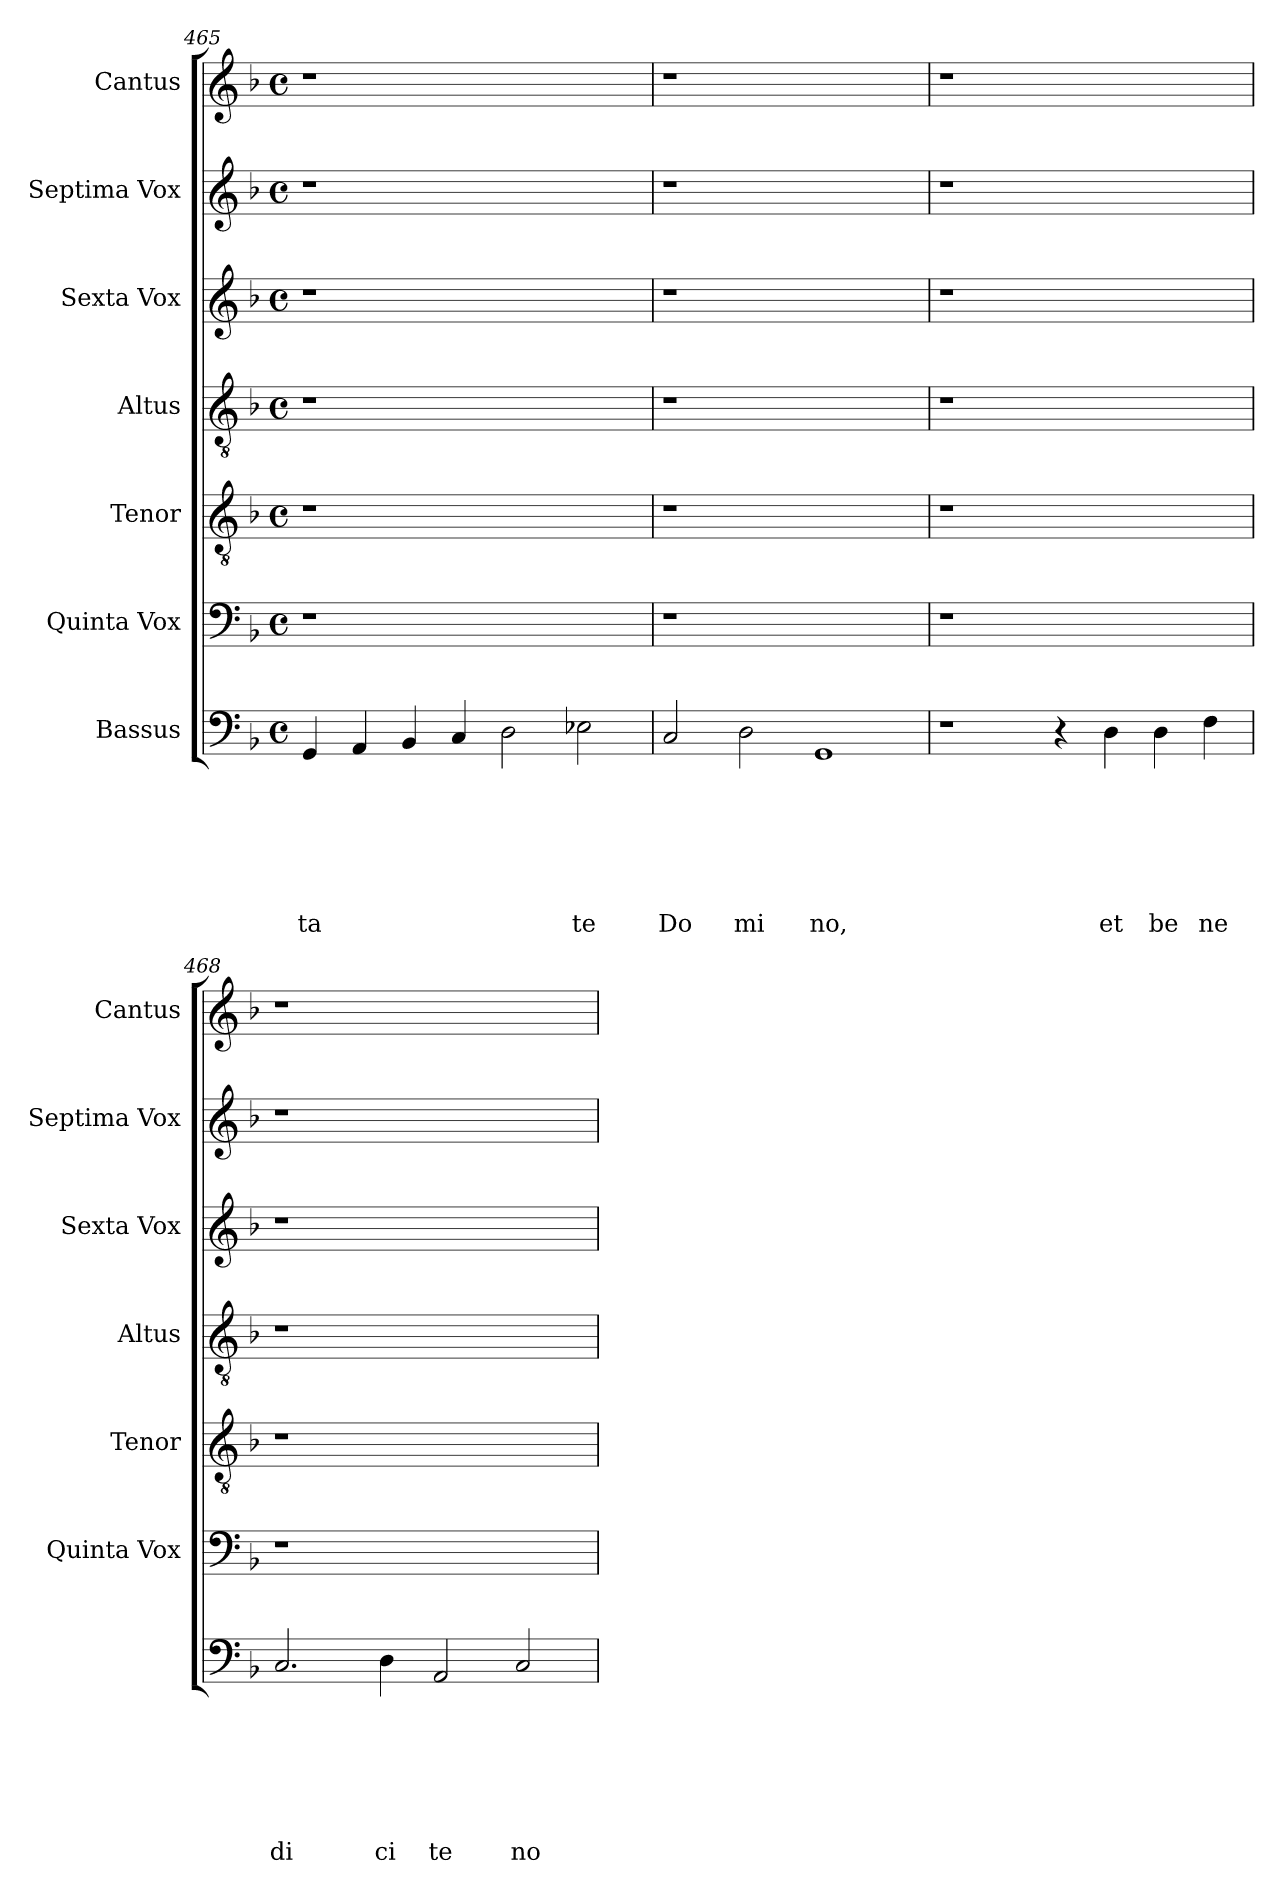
**kern	**text	**text	**text	**text	**text	**text	**text	**kern	**kern	**kern	**kern	**kern	**kern
*part7	*part7	*part7	*part7	*part7	*part7	*part7	*part7	*part6	*part5	*part4	*part3	*part2	*part1
*staff7	*staff7	*staff7	*staff7	*staff7	*staff7	*staff7	*staff7	*staff6	*staff5	*staff4	*staff3	*staff2	*staff1
*I"Bassus	*	*	*	*	*	*	*	*I"Quinta Vox	*I"Tenor	*I"Altus	*I"Sexta Vox	*I"Septima Vox	*I"Cantus
*	*	*	*	*	*	*	*	*I'Quinta Vox	*I'Tenor	*I'Altus	*I'Sexta Vox	*I'Septima Vox	*I'Cantus
!!LO:LB:g=z
*clefF4	*	*	*	*	*	*	*	*clefF4	*clefGv2	*clefGv2	*clefG2	*clefG2	*clefG2
*k[b-]	*	*	*	*	*	*	*	*k[b-]	*k[b-]	*k[b-]	*k[b-]	*k[b-]	*k[b-]
*F:	*	*	*	*	*	*	*	*F:	*F:	*F:	*F:	*F:	*F:
*M4/4	*	*	*	*	*	*	*	*M4/4	*M4/4	*M4/4	*M4/4	*M4/4	*M4/4
*met(c)	*	*	*	*	*	*	*	*met(c)	*met(c)	*met(c)	*met(c)	*met(c)	*met(c)
=465	=465	=465	=465	=465	=465	=465	=465	=465	=465	=465	=465	=465	=465
!	!	!	!	!	!	!	!LO:LY:b	!	!	!	!	!	!
4GG/	.	.	.	.	.	.	ta	1r	1r	1r	1r	1r	1r
4AA/	.	.	.	.	.	.	.	.	.	.	.	.	.
4BB-/	.	.	.	.	.	.	.	.	.	.	.	.	.
4C/	.	.	.	.	.	.	.	.	.	.	.	.	.
2D\	.	.	.	.	.	.	.	1ryy	1ryy	1ryy	1ryy	1ryy	1ryy
!	!	!	!	!	!	!	!LO:LY:b	!	!	!	!	!	!
2E-X\	.	.	.	.	.	.	te	.	.	.	.	.	.
=466	=466	=466	=466	=466	=466	=466	=466	=466	=466	=466	=466	=466	=466
!	!	!	!	!	!	!	!LO:LY:b	!	!	!	!	!	!
2C/	.	.	.	.	.	.	Do	1r	1r	1r	1r	1r	1r
!	!	!	!	!	!	!	!LO:LY:b	!	!	!	!	!	!
2D\	.	.	.	.	.	.	mi	.	.	.	.	.	.
!	!	!	!	!	!	!	!LO:LY:b	!	!	!	!	!	!
1GG	.	.	.	.	.	.	no,	1ryy	1ryy	1ryy	1ryy	1ryy	1ryy
=467	=467	=467	=467	=467	=467	=467	=467	=467	=467	=467	=467	=467	=467
1r	.	.	.	.	.	.	.	1r	1r	1r	1r	1r	1r
4r	.	.	.	.	.	.	.	1ryy	1ryy	1ryy	1ryy	1ryy	1ryy
!	!	!	!	!	!	!	!LO:LY:b	!	!	!	!	!	!
4D\	.	.	.	.	.	.	et	.	.	.	.	.	.
!	!	!	!	!	!	!	!LO:LY:b	!	!	!	!	!	!
4D\	.	.	.	.	.	.	be	.	.	.	.	.	.
!	!	!	!	!	!	!	!LO:LY:b	!	!	!	!	!	!
4F\	.	.	.	.	.	.	ne	.	.	.	.	.	.
=468	=468	=468	=468	=468	=468	=468	=468	=468	=468	=468	=468	=468	=468
!	!	!	!	!	!	!	!LO:LY:b	!	!	!	!	!	!
2.C/	.	.	.	.	.	.	di	1r	1r	1r	1r	1r	1r
!	!	!	!	!	!	!	!LO:LY:b	!	!	!	!	!	!
4D\	.	.	.	.	.	.	ci	.	.	.	.	.	.
!	!	!	!	!	!	!	!LO:LY:b	!	!	!	!	!	!
2AA/	.	.	.	.	.	.	te	1ryy	1ryy	1ryy	1ryy	1ryy	1ryy
!	!	!	!	!	!	!	!LO:LY:b	!	!	!	!	!	!
2C/	.	.	.	.	.	.	no	.	.	.	.	.	.
=	=	=	=	=	=	=	=	=	=	=	=	=	=
*-	*-	*-	*-	*-	*-	*-	*-	*-	*-	*-	*-	*-	*-
